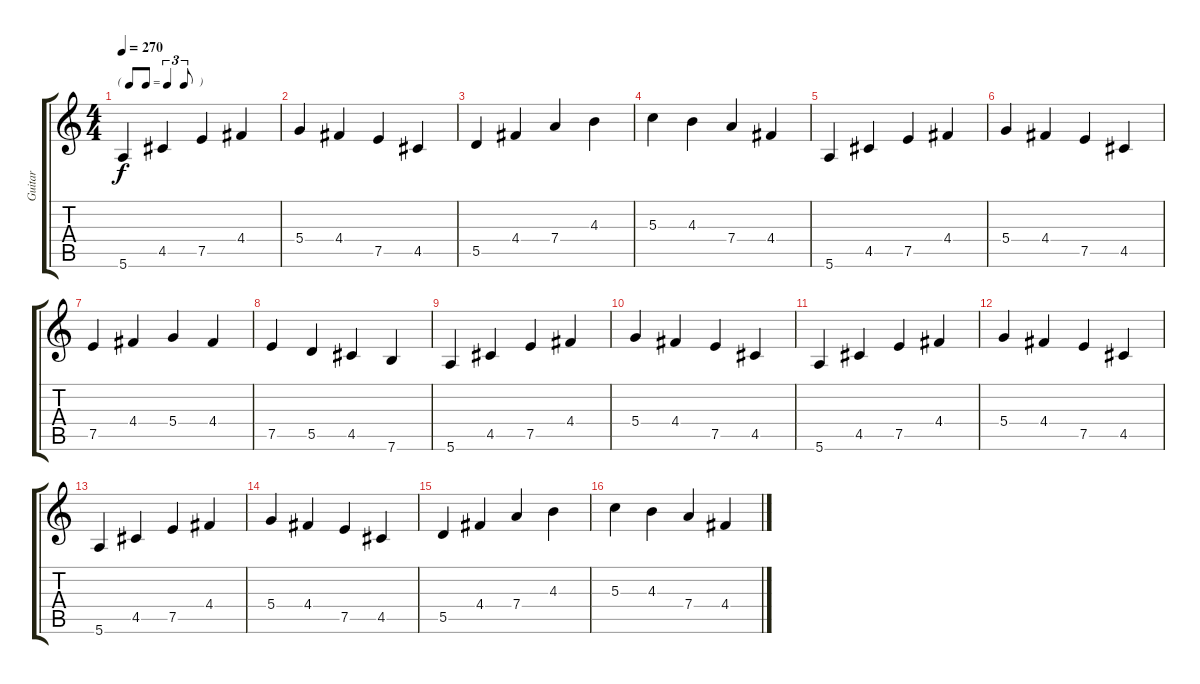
\track ("Guitar" "Guitar") {instrument electricguitarjazz}
\staff {score tabs}
\tuning (E4 B3 G3 D3 A2 E2) {hide}
\ts (4 4)
\tf triplet8th
\tempo 270
\clef g2
\ks c
5.6.4{dy f} 4.5.4 7.5.4 4.4.4 |
5.4.4 4.4.4 7.5.4 4.5.4 |
5.5.4 4.4.4 7.4.4 4.3.4 |
5.3.4 4.3.4 7.4.4 4.4.4 |
5.6.4 4.5.4 7.5.4 4.4.4 |
5.4.4 4.4.4 7.5.4 4.5.4 |
7.5.4 4.4.4 5.4.4 4.4.4 |
7.5.4 5.5.4 4.5.4 7.6.4 |
5.6.4 4.5.4 7.5.4 4.4.4 |
5.4.4 4.4.4 7.5.4 4.5.4 |
5.6.4 4.5.4 7.5.4 4.4.4 |
5.4.4 4.4.4 7.5.4 4.5.4 |
5.6.4 4.5.4 7.5.4 4.4.4 |
5.4.4 4.4.4 7.5.4 4.5.4 |
5.5.4 4.4.4 7.4.4 4.3.4 |
5.3.4 4.3.4 7.4.4 4.4.4
